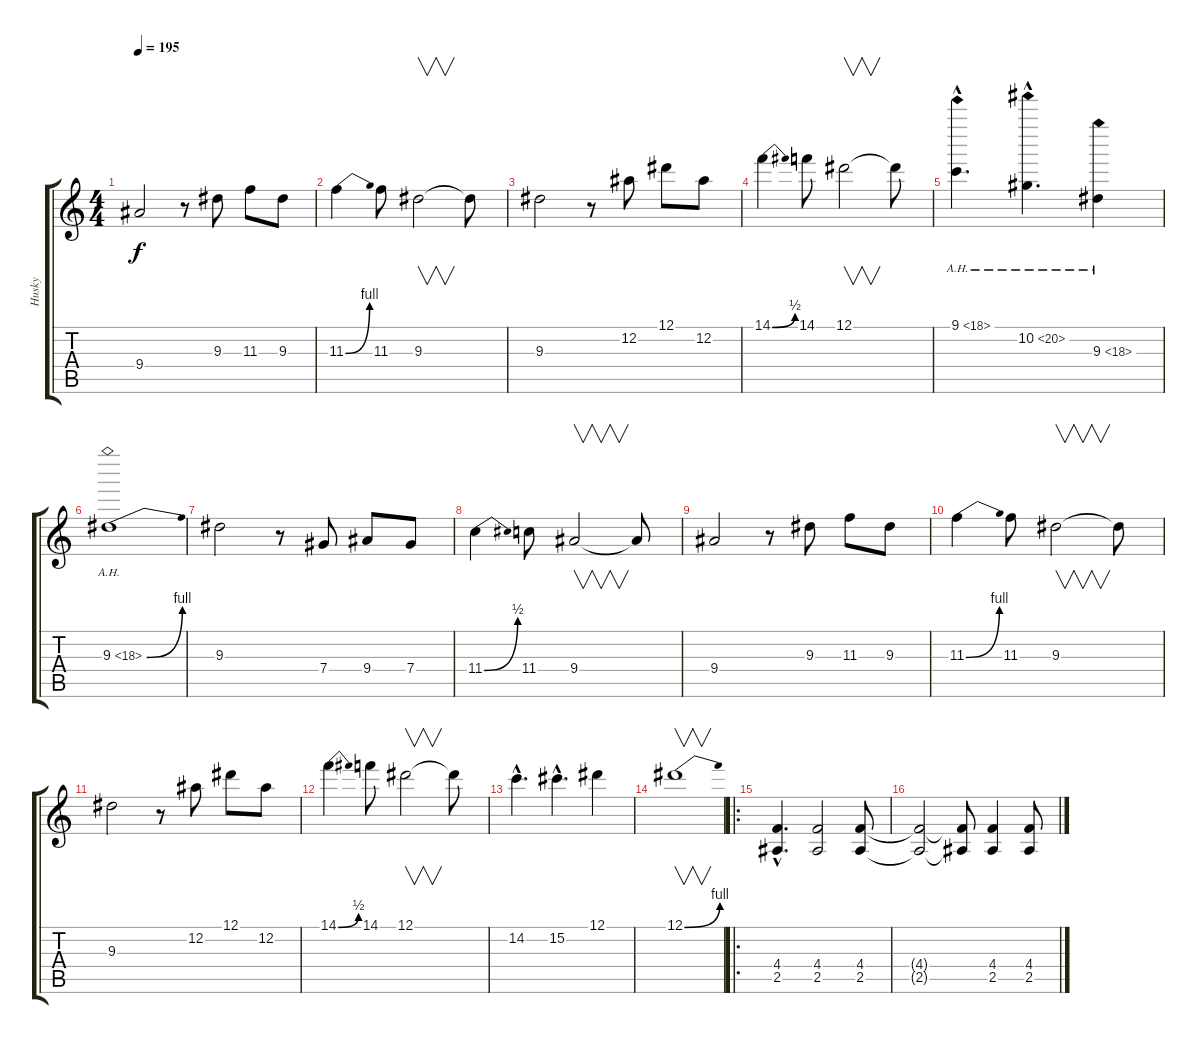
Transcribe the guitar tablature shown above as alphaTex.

\track ("Husky" "Husky") {instrument distortionguitar}
\staff {score tabs}
\tuning (Eb4 Bb3 Gb3 Db3 Ab2 Eb2) {hide}
\ts (4 4)
\tempo 195
\clef g2
\ks c
9.4.2{dy f} r.8 9.3.8 11.3.8 9.3.8 |
11.3{be (bend 0 0 60 4)}.4 11.3.8 9.3.2{v} 9.3{t}.8 |
9.3.2 r.8 12.2.8 12.1.8 12.2.8 |
14.1{be (bend 0 0 60 2)}.4 14.1.8 12.1.2{v} 12.1{t}.8 |
9.1{ah 9 hac}.4{d} 10.2{ah 10 hac}.4{d} 9.3{ah 9}.4 |
9.3{be (bend 0 0 60 4) ah 9}.1 |
9.3.2 r.8 7.4.8 9.4.8 7.4.8 |
11.4{be (bend 0 0 60 2)}.4 11.4.8 9.4.2{v} 9.4{t}.8 |
9.4.2 r.8 9.3.8 11.3.8 9.3.8 |
11.3{be (bend 0 0 60 4)}.4 11.3.8 9.3.2{v} 9.3{t}.8 |
9.3.2 r.8 12.2.8 12.1.8 12.2.8 |
14.1{be (bend 0 0 60 2)}.4 14.1.8 12.1.2{v} 12.1{t}.8 |
14.2{hac}.4{d} 15.2{hac}.4{d} 12.1.4 |
12.1{be (bend 0 0 60 4)}.1{v} |
\ro
(4.4{hac} 2.5{hac}).4{d} (4.4 2.5).2 (4.4 2.5).8 |
(4.4{t} 2.5{t}).2 (4.4{t} 2.5{t}).8 (4.4 2.5).4 (4.4 2.5).8
